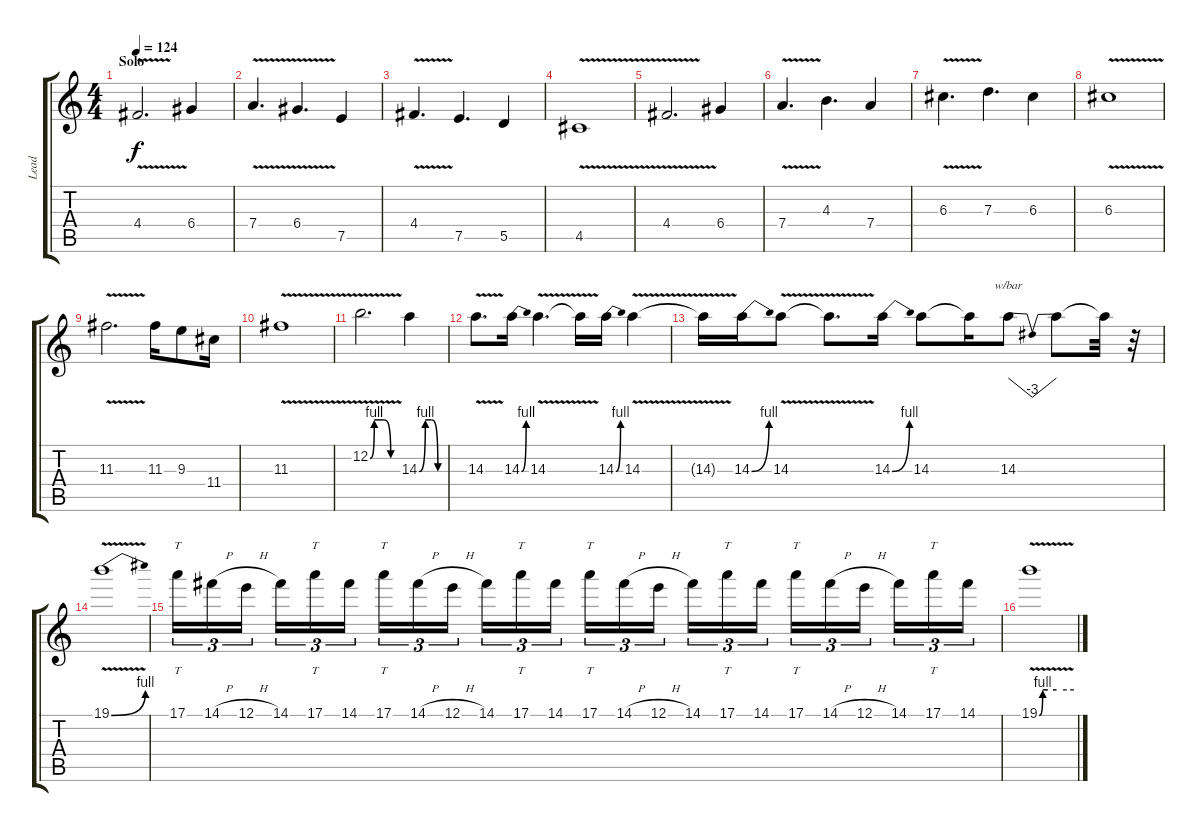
\track ("Lead" "Lead") {instrument distortionguitar}
\staff {score tabs}
\tuning (E4 B3 G3 D3 A2 E2) {hide}
\ts (4 4)
\section ("" "Solo")
\tempo 124
\clef g2
\ks c
4.4{v}.2{d dy f volume 16} 6.4.4 |
7.4{v}.4{d} 6.4{v}.4{d} 7.5.4 |
4.4{v}.4{d} 7.5.4{d} 5.5.4 |
4.5{v}.1 |
4.4{v}.2{d} 6.4.4 |
7.4{v}.4{d} 4.3.4{d} 7.4.4 |
6.3{v}.4{d} 7.3.4{d} 6.3.4 |
6.3{v}.1 |
11.3{v}.2{d} 11.3.16 9.3.8 11.4.16 |
11.3{v}.1 |
12.2{be (custom 0 0 9 4 15 4 30 4 45 0 60 0) v}.2{d} 14.3{be (custom 0 0 15 4 30 4 45 0 60 0)}.4 |
14.3{v}.8{d} 14.3{be (bend 0 0 60 4)}.16 14.3{v}.4{d} 14.3{t}.16 14.3{be (bend 0 0 60 4)}.16 14.3{v}.4 |
14.3{t}.16 14.3{be (bend 0 0 60 4)}.16 14.3{v}.8 14.3{t}.8{d} 14.3{be (bend 0 0 60 4)}.16 14.3.8 14.3{t}.16 14.3.8{tbe (dip default 0 0 30 -12 60 0)} 14.3{t}.8 14.3{t}.32 r.32 |
19.1{be (bend 0 0 60 4) v}.1 |
17.1.16{tt tu (3 2)} 14.1{h}.16{tu (3 2)} 12.1{h}.16{tu (3 2) beam splitsecondary} 14.1.16{tu (3 2)} 17.1.16{tt tu (3 2)} 14.1.16{tu (3 2)} 17.1.16{tt tu (3 2)} 14.1{h}.16{tu (3 2)} 12.1{h}.16{tu (3 2) beam splitsecondary} 14.1.16{tu (3 2)} 17.1.16{tt tu (3 2)} 14.1.16{tu (3 2)} 17.1.16{tt tu (3 2)} 14.1{h}.16{tu (3 2)} 12.1{h}.16{tu (3 2) beam splitsecondary} 14.1.16{tu (3 2)} 17.1.16{tt tu (3 2)} 14.1.16{tu (3 2)} 17.1.16{tt tu (3 2)} 14.1{h}.16{tu (3 2)} 12.1{h}.16{tu (3 2) beam splitsecondary} 14.1.16{tu (3 2)} 17.1.16{tt tu (3 2)} 14.1.16{tu (3 2)} |
19.1{be (custom 0 0 6 4 15 4 30 4 60 4) v}.1
